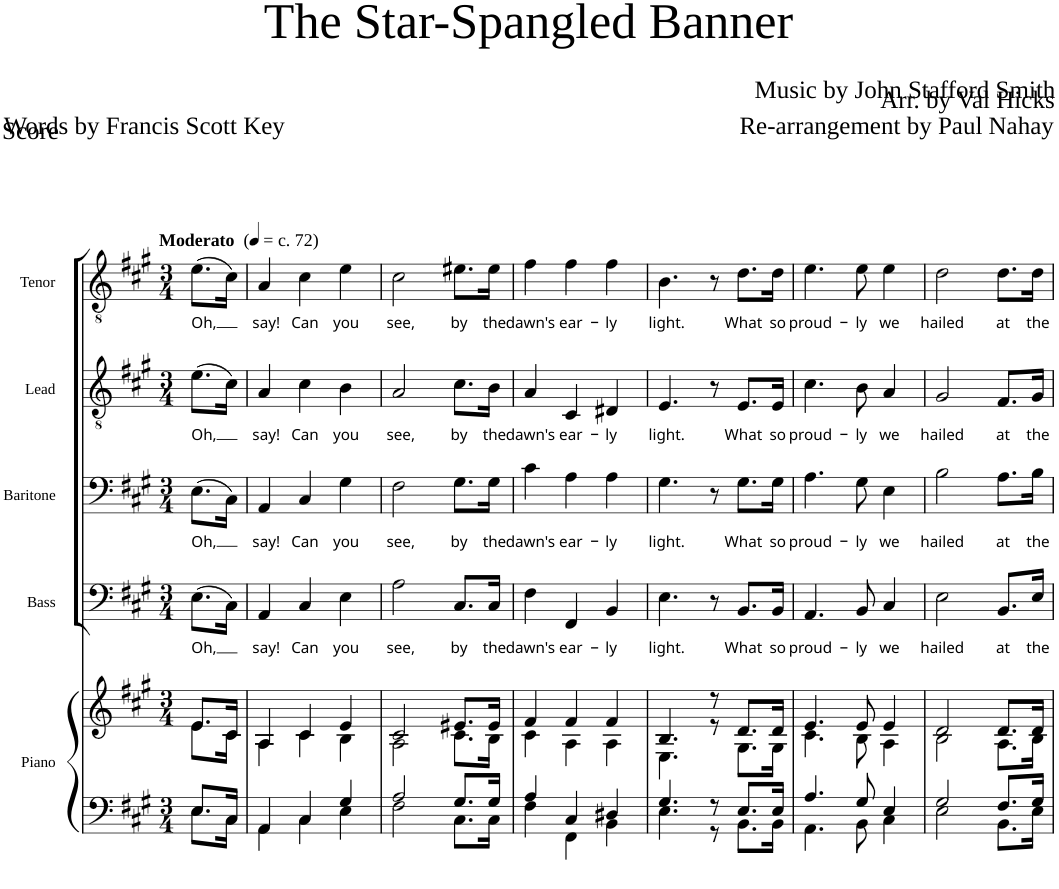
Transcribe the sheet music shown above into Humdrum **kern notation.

**kern	**kern	**kern	**text	**kern	**text	**kern	**text	**kern	**text
*part5	*part5	*part4	*part4	*part3	*part3	*part2	*part2	*part1	*part1
*staff6	*staff5	*staff4	*staff4	*staff3	*staff3	*staff2	*staff2	*staff1	*staff1
*I"Piano	*	*I"Bass	*	*I"Baritone	*	*I"Lead	*	*I"Tenor	*
*I'Pno.	*	*I'B	*	*I'B	*	*I'L	*	*I'T	*
*clefF4	*clefG2	*clefF4	*	*clefF4	*	*clefGv2	*	*clefGv2	*
*k[f#c#g#]	*k[f#c#g#]	*k[f#c#g#]	*	*k[f#c#g#]	*	*k[f#c#g#]	*	*k[f#c#g#]	*
*A:	*A:	*A:	*	*A:	*	*A:	*	*A:	*
*M3/4	*M3/4	*M3/4	*	*M3/4	*	*M3/4	*	*M3/4	*
=1	=1	=1	=1	=1	=1	=1	=1	=1	=1
*^	*^	*	*	*	*	*	*	*	*
!	!	!	!	!	!	!	!	!	!	!LO:TX:a:B:t=Moderato	!
!	!	!	!	!	!	!	!	!	!	!LO:TX:a:t=(	!
!	!	!	!	!	!	!	!	!	!	!LO:TX:a:t=c. 72)	!
!	!	!	!	!	!LO:LY:b	!	!LO:LY:b	!	!LO:LY:b	!	!LO:LY:b
8.E/L	8.E\L	8.e/L	8.e\L	(8.E\L	Oh,	(8.E\L	Oh,	(8.e\L	Oh,	(8.e\L	Oh,
16C#/Jk	16C#\Jk	16c#/Jk	16c#\Jk	16C#\Jk)	.	16C#\Jk)	.	16c#\Jk)	.	16c#\Jk)	.
=2	=2	=2	=2	=2	=2	=2	=2	=2	=2	=2	=2
!	!	!	!	!	!LO:LY:b	!	!LO:LY:b	!	!LO:LY:b	!	!LO:LY:b
4AA/	4AA\	4A/	4A\	4AA/	say!	4AA/	say!	4A/	say!	4A/	say!
!	!	!	!	!	!LO:LY:b	!	!LO:LY:b	!	!LO:LY:b	!	!LO:LY:b
4C#/	4C#\	4c#/	4c#\	4C#/	Can	4C#/	Can	4c#\	Can	4c#\	Can
!	!	!	!	!	!LO:LY:b	!	!LO:LY:b	!	!LO:LY:b	!	!LO:LY:b
4G#/	4E\	4e/	4B\	4E\	you	4G#\	you	4B\	you	4e\	you
=3	=3	=3	=3	=3	=3	=3	=3	=3	=3	=3	=3
!	!	!	!	!	!LO:LY:b	!	!LO:LY:b	!	!LO:LY:b	!	!LO:LY:b
2A/	2F#\	2c#/	2A\	2A\	see,	2F#\	see,	2A/	see,	2c#\	see,
!	!	!	!	!	!LO:LY:b	!	!LO:LY:b	!	!LO:LY:b	!	!LO:LY:b
8.G#/L	8.C#\L	8.e#X/L	8.c#\L	8.C#/L	by	8.G#\L	by	8.c#\L	by	8.e#X\L	by
!	!	!	!	!	!LO:LY:b	!	!LO:LY:b	!	!LO:LY:b	!	!LO:LY:b
16G#/Jk	16C#\Jk	16e#/Jk	16B\Jk	16C#/Jk	the	16G#\Jk	the	16B\Jk	the	16e#\Jk	the
=4	=4	=4	=4	=4	=4	=4	=4	=4	=4	=4	=4
!	!	!	!	!	!LO:LY:b	!	!LO:LY:b	!	!LO:LY:b	!	!LO:LY:b
4A/	4F#\	4f#/	4c#\	4F#\	dawn's	4c#\	dawn's	4A/	dawn's	4f#\	dawn's
!	!	!	!	!	!LO:LY:b	!	!LO:LY:b	!	!LO:LY:b	!	!LO:LY:b
4C#/	4FF#\	4f#/	4A\	4FF#/	ear-	4A\	ear-	4C#/	ear-	4f#\	ear-
!	!	!	!	!	!LO:LY:b	!	!LO:LY:b	!	!LO:LY:b	!	!LO:LY:b
4D#X/	4BB\	4f#/	4A\	4BB/	-ly	4A\	-ly	4D#X/	-ly	4f#\	-ly
=5	=5	=5	=5	=5	=5	=5	=5	=5	=5	=5	=5
!	!	!	!	!	!LO:LY:b	!	!LO:LY:b	!	!LO:LY:b	!	!LO:LY:b
4.G#/	4.E\	4.B/	4.E\	4.E\	light.	4.G#\	light.	4.E/	light.	4.B\	light.
8r	8r	8r	8r	8r	.	8r	.	8r	.	8r	.
!	!	!	!	!	!LO:LY:b	!	!LO:LY:b	!	!LO:LY:b	!	!LO:LY:b
8.E/L	8.BB\L	8.d/L	8.G#\L	8.BB/L	What	8.G#\L	What	8.E/L	What	8.d\L	What
!	!	!	!	!	!LO:LY:b	!	!LO:LY:b	!	!LO:LY:b	!	!LO:LY:b
16E/Jk	16BB\Jk	16d/Jk	16G#\Jk	16BB/Jk	so	16G#\Jk	so	16E/Jk	so	16d\Jk	so
=6	=6	=6	=6	=6	=6	=6	=6	=6	=6	=6	=6
!	!	!	!	!	!LO:LY:b	!	!LO:LY:b	!	!LO:LY:b	!	!LO:LY:b
4.A/	4.AA\	4.e/	4.c#\	4.AA/	proud-	4.A\	proud-	4.c#\	proud-	4.e\	proud-
!	!	!	!	!	!LO:LY:b	!	!LO:LY:b	!	!LO:LY:b	!	!LO:LY:b
8G#/	8BB\	8e/	8B\	8BB/	-ly	8G#\	-ly	8B\	-ly	8e\	-ly
!	!	!	!	!	!LO:LY:b	!	!LO:LY:b	!	!LO:LY:b	!	!LO:LY:b
4E/	4C#\	4e/	4A\	4C#/	we	4E\	we	4A/	we	4e\	we
=7	=7	=7	=7	=7	=7	=7	=7	=7	=7	=7	=7
!	!	!	!	!	!LO:LY:b	!	!LO:LY:b	!	!LO:LY:b	!	!LO:LY:b
2G#/	2E\	2d/	2B\	2E\	hailed	2B\	hailed	2G#/	hailed	2d\	hailed
!	!	!	!	!	!LO:LY:b	!	!LO:LY:b	!	!LO:LY:b	!	!LO:LY:b
8.F#/L	8.BB\L	8.d/L	8.A\L	8.BB/L	at	8.A\L	at	8.F#/L	at	8.d\L	at
!	!	!	!	!	!LO:LY:b	!	!LO:LY:b	!	!LO:LY:b	!	!LO:LY:b
16G#/Jk	16E\Jk	16d/Jk	16B\Jk	16E/Jk	the	16B\Jk	the	16G#/Jk	the	16d\Jk	the
*v	*v	*	*	*	*	*	*	*	*	*	*
*	*v	*v	*	*	*	*	*	*	*	*
=	=	=	=	=	=	=	=	=	=
*-	*-	*-	*-	*-	*-	*-	*-	*-	*-
